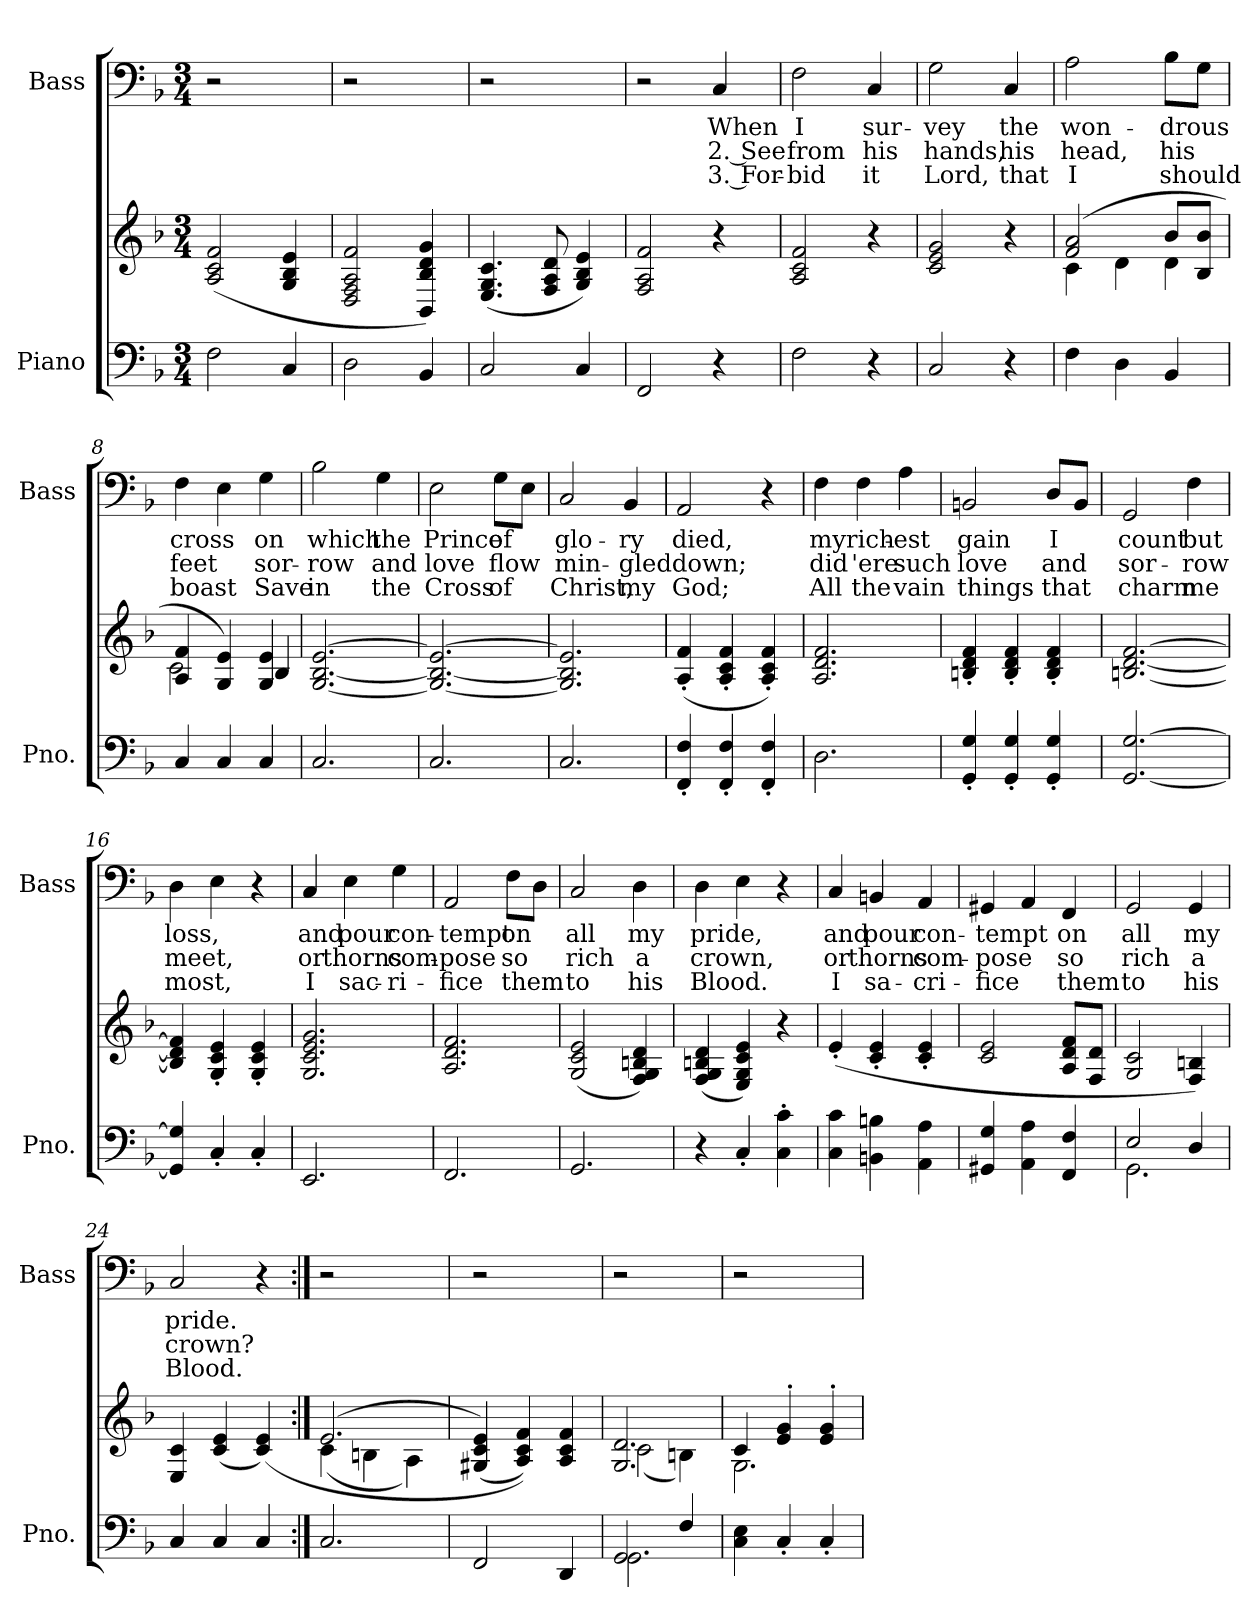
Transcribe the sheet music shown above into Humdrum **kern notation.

**kern	**kern	**kern	**text	**text	**text
*part2	*part2	*part1	*part1	*part1	*part1
*staff3	*staff2	*staff1	*staff1	*staff1	*staff1
*I"Piano	*	*I"Bass	*	*	*
*I'Pno.	*	*I'Bass	*	*	*
*clefF4	*clefG2	*clefF4	*	*	*
*k[b-]	*k[b-]	*k[b-]	*	*	*
*F:	*F:	*F:	*	*	*
*M3/4	*M3/4	*M3/4	*	*	*
=1	=1	=1	=1	=1	=1
2F\	(2A/ 2c/ 2f/	2r	.	.	.
4C/	4G/ 4B-/ 4e/	4ryy	.	.	.
=2	=2	=2	=2	=2	=2
2D\	2D/ 2F/ 2A/ 2f/	2r	.	.	.
4BB-/	4BB-/ 4B-/ 4d/ 4g/)	4ryy	.	.	.
=3	=3	=3	=3	=3	=3
2C/	(4.E/ 4.G/ 4.c/	2r	.	.	.
.	8F/ 8A/ 8d/	.	.	.	.
4C/	4G/ 4B-/ 4e/)	4ryy	.	.	.
=4	=4	=4	=4	=4	=4
2FF/	2F/ 2A/ 2f/	2r	.	.	.
4r	4r	4C/	When	2. See	3. For-
=5	=5	=5	=5	=5	=5
2F\	2A/ 2c/ 2f/	2F\	I	from	bid
4r	4r	4C/	sur-	his	it
=6	=6	=6	=6	=6	=6
2C/	2c/ 2e/ 2g/	2G\	vey	hands,	Lord,
4r	4r	4C/	the	his	that
=7	=7	=7	=7	=7	=7
*	*^	*	*	*	*
4F\	(2f/ 2a/	4c\	2A\	won-	head,	I
4D\	.	4d\	.	.	.	.
4BB-/	8b-/L	4d\	8B-\L	-drous	his	should
.	8B-/ 8b-/J	.	8G\J	.	.	.
!!LO:LB:g=z
=8	=8	=8	=8	=8	=8	=8
4C/	4A/ 4f/	2c\	4F\	cross	feet	boast
4C/	4G/ 4e/)	.	4E\	.	.	.
4C/	4G/ 4e/	4B-/	4G\	on	sor-	Save
*	*v	*v	*	*	*	*
=9	=9	=9	=9	=9	=9
2.C/	[2.G/ [2.B-/ [2.e/	2B-\	which	-row	in
.	.	4G\	the	and	the
=10	=10	=10	=10	=10	=10
2.C/	2.G/_ 2.B-/_ 2.e/_	2E\	Prince	love	Cross
.	.	8G\L	of	flow	of
.	.	8E\J	.	.	.
=11	=11	=11	=11	=11	=11
2.C/	2.G/] 2.B-/] 2.e/]	2C/	glo-	min-	Christ,
.	.	4BB-/	-ry	-gled	my
=12	=12	=12	=12	=12	=12
4FF/' 4F/'	(4A/' 4f/'	2AA/	died,	down;	God;
4FF/' 4F/'	4A/' 4c/' 4f/'	.	.	.	.
4FF/' 4F/'	4A/' 4c/' 4f/')	4r	.	.	.
=13	=13	=13	=13	=13	=13
2.D\	2.A/ 2.d/ 2.f/	4F\	my	did	All
.	.	4F\	rich-	'ere	the
.	.	4A\	-est	such	vain
!!LO:PB:g=z
=14	=14	=14	=14	=14	=14
4GG/' 4G/'	4Bn/' 4d/' 4f/'	2BBn/	gain	love	things
4GG/' 4G/'	4B/' 4d/' 4f/'	.	.	.	.
4GG/' 4G/'	4B/' 4d/' 4f/'	8D/L	I	and	that
.	.	8BB/J	.	.	.
=15	=15	=15	=15	=15	=15
[2.GG/ [2.G/	[2.Bn/ [2.d/ [2.f/	2GG/	count	sor-	charm
.	.	4F\	but	-row	me
=16	=16	=16	=16	=16	=16
4GG/] 4G/]	4B/] 4d/] 4f/]	4D\	loss,	meet,	most,
4C'/	4G/' 4c/' 4e/'	4E\	.	.	.
4C'/	4G/' 4c/' 4e/'	4r	.	.	.
=17	=17	=17	=17	=17	=17
2.EE/	2.G/ 2.c/ 2.e/ 2.g/	4C/	and	or	I
.	.	4E\	pour	thorns	sac-
.	.	4G\	con-	com-	ri-
=18	=18	=18	=18	=18	=18
2.FF/	2.A/ 2.d/ 2.f/	2AA/	-tempt	-pose	fice
.	.	8F\L	on	so	them
.	.	8D\J	.	.	.
=19	=19	=19	=19	=19	=19
2.GG/	(2G/ 2c/ 2e/	2C/	all	rich	to
.	4F/ 4G/ 4Bn/ 4d/)	4D\	my	a	his
!!LO:LB:g=z
=20	=20	=20	=20	=20	=20
4r	(4F/ 4G/ 4Bn/ 4d/	4D\	pride,	crown,	Blood.
4C'/	4E/ 4G/ 4c/ 4e/)	4E\	.	.	.
4C\' 4c\'	4r	4r	.	.	.
=21	=21	=21	=21	=21	=21
4C\ 4c\	(4e'/	4C/	and	or	I
4BBn\ 4Bn\	4c/' 4e/'	4BBn/	pour	thorns	sa-
4AA\ 4A\	4c/' 4e/'	4AA/	con-	com-	cri-
=22	=22	=22	=22	=22	=22
4GG#X/ 4G/	2c/ 2e/	4GG#X/	-tempt	pose	fice
4AA\ 4A\	.	4AA/	.	.	.
4FF/ 4F/	8A/ 8d/ 8f/L	4FF/	on	so	them
.	8F/ 8d/J	.	.	.	.
=23	=23	=23	=23	=23	=23
*^	*	*	*	*	*
2E/	2.GG\	2G/ 2c/	2GG/	all	rich	to
4D/	.	4F/ 4Bn/)	4GG/	my	a	his
*v	*v	*	*	*	*	*
=24	=24	=24	=24	=24	=24
4C/	4E/ 4c/	2C/	pride.	crown?	Blood.
4C/	(4c/ 4e/	.	.	.	.
4C/	(4c/ 4e/)	4r	.	.	.
=25:|!	=25:|!	=25:|!	=25:|!	=25:|!	=25:|!
*	*^	*	*	*	*
2.C/	(2.e/	(4c\	2r	.	.	.
.	.	4Bn\	.	.	.	.
.	.	4A\)	4ryy	.	.	.
*	*v	*v	*	*	*	*
=26	=26	=26	=26	=26	=26
2FF/	(4G#X/ 4c/ 4e/)	2r	.	.	.
.	4A/ 4c/ 4f/))	.	.	.	.
4DD/	4A/ 4c/ 4f/	4ryy	.	.	.
!!LO:LB:g=z
=27	=27	=27	=27	=27	=27
*^	*^	*	*	*	*
2GG/	2.GG\	2.G/ 2.d/	(2c\	2r	.	.	.
4F/	.	.	4Bn\)	4ryy	.	.	.
*v	*v	*	*	*	*	*	*
=28	=28	=28	=28	=28	=28	=28
4C\ 4E\	4c/	2.G\	2r	.	.	.
4C'/	4e/' 4g/'	.	.	.	.	.
4C'/	4e/' 4g/'	.	4ryy	.	.	.
*	*v	*v	*	*	*	*
=	=	=	=	=	=
*-	*-	*-	*-	*-	*-
